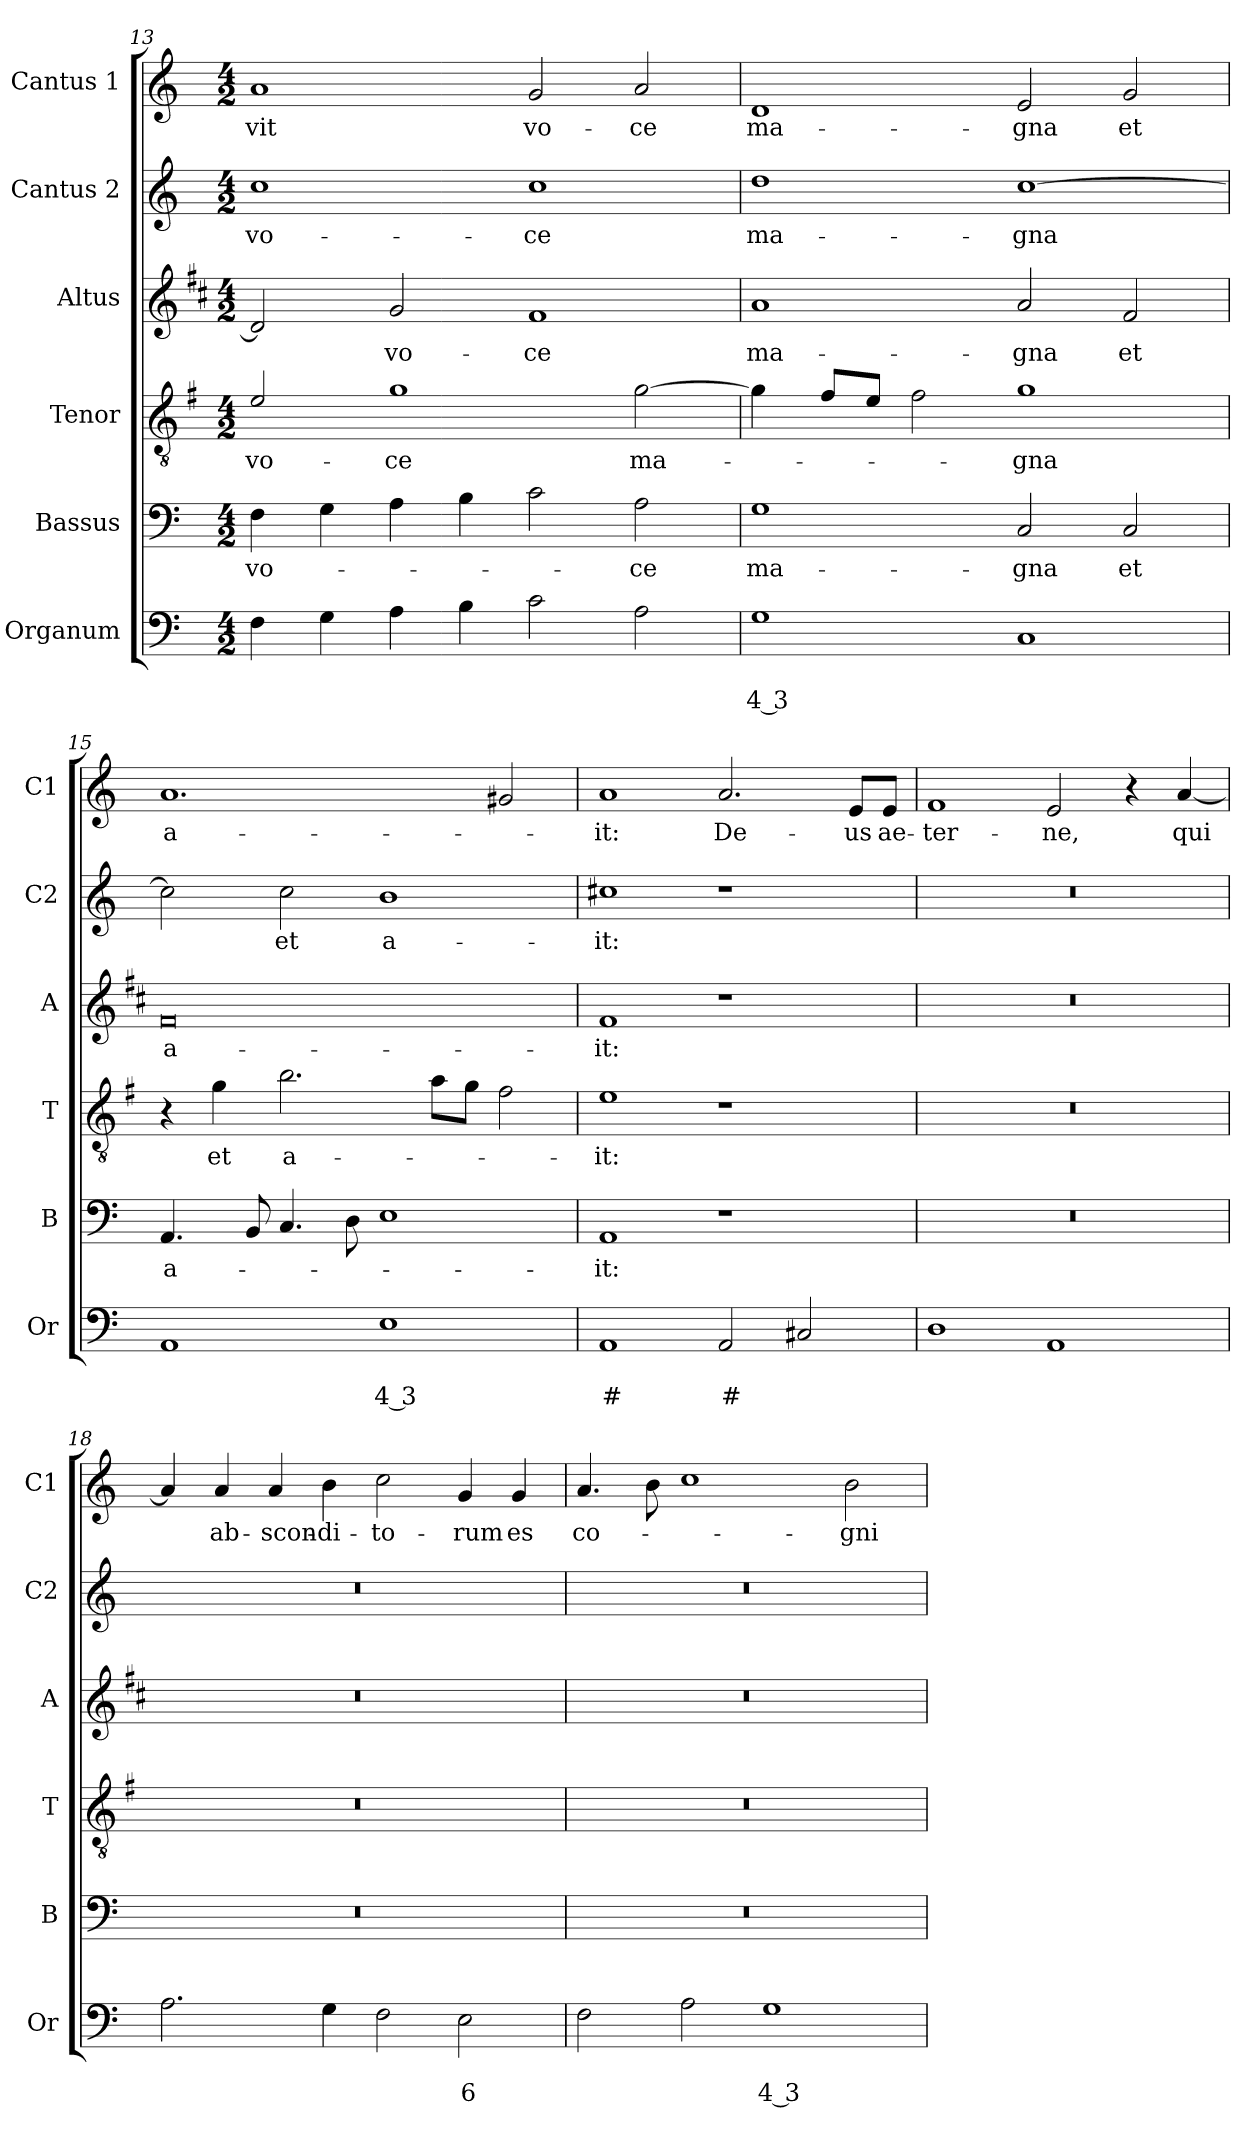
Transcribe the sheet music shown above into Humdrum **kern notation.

**kern	**text	**text	**kern	**text	**kern	**text	**kern	**text	**kern	**text	**kern	**text
*part6	*part6	*part6	*part5	*part5	*part4	*part4	*part3	*part3	*part2	*part2	*part1	*part1
*staff6	*staff6	*staff6	*staff5	*staff5	*staff4	*staff4	*staff3	*staff3	*staff2	*staff2	*staff1	*staff1
*I"Organum	*	*	*I"Bassus	*	*I"Tenor	*	*I"Altus	*	*I"Cantus 2	*	*I"Cantus 1	*
*I'Or	*	*	*I'B	*	*I'T	*	*I'A	*	*I'C2	*	*I'C1	*
*clefF4	*	*	*clefF4	*	*clefGv2	*	*clefG2	*	*clefG2	*	*clefG2	*
*	*	*	*	*	*ITrd4c7	*	*ITrd1c2	*	*	*	*	*
*k[]	*	*	*k[]	*	*k[]	*	*k[]	*	*k[]	*	*k[]	*
*C:	*	*	*C:	*	*C:	*	*C:	*	*C:	*	*C:	*
*M4/2	*	*	*M4/2	*	*M4/2	*	*M4/2	*	*M4/2	*	*M4/2	*
=13	=13	=13	=13	=13	=13	=13	=13	=13	=13	=13	=13	=13
!	!	!	!	!LO:LY:b	!	!LO:LY:b	!	!	!	!LO:LY:b	!	!LO:LY:b
4F\	.	.	4F\	vo-	2A/	vo-	2c/]	.	1cc	vo-	1a	-vit
4G\	.	.	4G\	.	.	.	.	.	.	.	.	.
!	!	!	!	!	!	!LO:LY:b	!	!LO:LY:b	!	!	!	!
4A\	.	.	4A\	.	1c	-ce	2f/	vo-	.	.	.	.
4B\	.	.	4B\	.	.	.	.	.	.	.	.	.
!	!	!	!	!	!	!	!	!LO:LY:b	!	!LO:LY:b	!	!LO:LY:b
2c\	.	.	2c\	.	.	.	1e	-ce	1cc	-ce	2g/	vo-
!	!	!	!	!LO:LY:b	!	!LO:LY:b	!	!	!	!	!	!LO:LY:b
2A\	.	.	2A\	-ce	[2c\	ma-	.	.	.	.	2a/	-ce
=14	=14	=14	=14	=14	=14	=14	=14	=14	=14	=14	=14	=14
!	!	!LO:LY:b	!	!LO:LY:b	!	!	!	!LO:LY:b	!	!LO:LY:b	!	!LO:LY:b
1G	.	4 3	1G	ma-	4c\]	.	1g	ma-	1dd	ma-	1d	ma-
.	.	.	.	.	8B/L	.	.	.	.	.	.	.
.	.	.	.	.	8A/J	.	.	.	.	.	.	.
.	.	.	.	.	2B\	.	.	.	.	.	.	.
!	!	!	!	!LO:LY:b	!	!LO:LY:b	!	!LO:LY:b	!	!LO:LY:b	!	!LO:LY:b
1C	.	.	2C/	-gna	1c	-gna	2g/	-gna	[1cc	-gna	2e/	-gna
!	!	!	!	!LO:LY:b	!	!	!	!LO:LY:b	!	!	!	!LO:LY:b
.	.	.	2C/	et	.	.	2e/	et	.	.	2g/	et
=15	=15	=15	=15	=15	=15	=15	=15	=15	=15	=15	=15	=15
!	!	!	!	!LO:LY:b	!	!	!	!LO:LY:b	!	!	!	!LO:LY:b
1AA	.	.	4.AA/	a-	4r	.	0e	a-	2cc\]	.	1.a	a-
!	!	!	!	!	!	!LO:LY:b	!	!	!	!	!	!
.	.	.	.	.	4c\	et	.	.	.	.	.	.
.	.	.	8BB/	.	.	.	.	.	.	.	.	.
!	!	!	!	!	!	!LO:LY:b	!	!	!	!LO:LY:b	!	!
.	.	.	4.C/	.	2.e\	a-	.	.	2cc\	et	.	.
.	.	.	8D\	.	.	.	.	.	.	.	.	.
!	!	!LO:LY:b	!	!	!	!	!	!	!	!LO:LY:b	!	!
1E	.	4 3	1E	.	.	.	.	.	1b	a-	.	.
.	.	.	.	.	8d\L	.	.	.	.	.	.	.
.	.	.	.	.	8c\J	.	.	.	.	.	.	.
.	.	.	.	.	2B\	.	.	.	.	.	2g#X/	.
=16	=16	=16	=16	=16	=16	=16	=16	=16	=16	=16	=16	=16
!	!	!LO:LY:b	!	!LO:LY:b	!	!LO:LY:b	!	!LO:LY:b	!	!LO:LY:b	!	!LO:LY:b
1AA	.	#	1AA	-it:	1A	-it:	1e	-it:	1cc#X	-it:	1a	-it:
!	!	!LO:LY:b	!	!	!	!	!	!	!	!	!	!LO:LY:b
2AA/	.	#	1r	.	1r	.	1r	.	1r	.	2.a/	De-
2C#X/	.	.	.	.	.	.	.	.	.	.	.	.
!	!	!	!	!	!	!	!	!	!	!	!	!LO:LY:b
.	.	.	.	.	.	.	.	.	.	.	8e/L	-us
!	!	!	!	!	!	!	!	!	!	!	!	!LO:LY:b
.	.	.	.	.	.	.	.	.	.	.	8e/J	ae-
!!LO:LB:g=z
=17	=17	=17	=17	=17	=17	=17	=17	=17	=17	=17	=17	=17
!	!	!	!	!	!	!	!	!	!	!	!	!LO:LY:b
1D	.	.	0r	.	0r	.	0r	.	0r	.	1f	-ter-
!	!	!	!	!	!	!	!	!	!	!	!	!LO:LY:b
1AA	.	.	.	.	.	.	.	.	.	.	2e/	-ne,
.	.	.	.	.	.	.	.	.	.	.	4r	.
!	!	!	!	!	!	!	!	!	!	!	!	!LO:LY:b
.	.	.	.	.	.	.	.	.	.	.	[4a/	qui
=18	=18	=18	=18	=18	=18	=18	=18	=18	=18	=18	=18	=18
2.A\	.	.	0r	.	0r	.	0r	.	0r	.	4a/]	.
!	!	!	!	!	!	!	!	!	!	!	!	!LO:LY:b
.	.	.	.	.	.	.	.	.	.	.	4a/	ab-
!	!	!	!	!	!	!	!	!	!	!	!	!LO:LY:b
.	.	.	.	.	.	.	.	.	.	.	4a/	-scon-
!	!	!	!	!	!	!	!	!	!	!	!	!LO:LY:b
4G\	.	.	.	.	.	.	.	.	.	.	4b\	-di-
!	!	!	!	!	!	!	!	!	!	!	!	!LO:LY:b
2F\	.	.	.	.	.	.	.	.	.	.	2cc\	-to-
!	!	!LO:LY:b	!	!	!	!	!	!	!	!	!	!LO:LY:b
2E\	.	6	.	.	.	.	.	.	.	.	4g/	-rum
!	!	!	!	!	!	!	!	!	!	!	!	!LO:LY:b
.	.	.	.	.	.	.	.	.	.	.	4g/	es
=19	=19	=19	=19	=19	=19	=19	=19	=19	=19	=19	=19	=19
!	!	!	!	!	!	!	!	!	!	!	!	!LO:LY:b
2F\	.	.	0r	.	0r	.	0r	.	0r	.	4.a/	co-
.	.	.	.	.	.	.	.	.	.	.	8b\	.
2A\	.	.	.	.	.	.	.	.	.	.	1cc	.
!	!	!LO:LY:b	!	!	!	!	!	!	!	!	!	!
1G	.	4 3	.	.	.	.	.	.	.	.	.	.
!	!	!	!	!	!	!	!	!	!	!	!	!LO:LY:b
.	.	.	.	.	.	.	.	.	.	.	2b\	-gni-
=	=	=	=	=	=	=	=	=	=	=	=	=
*-	*-	*-	*-	*-	*-	*-	*-	*-	*-	*-	*-	*-
